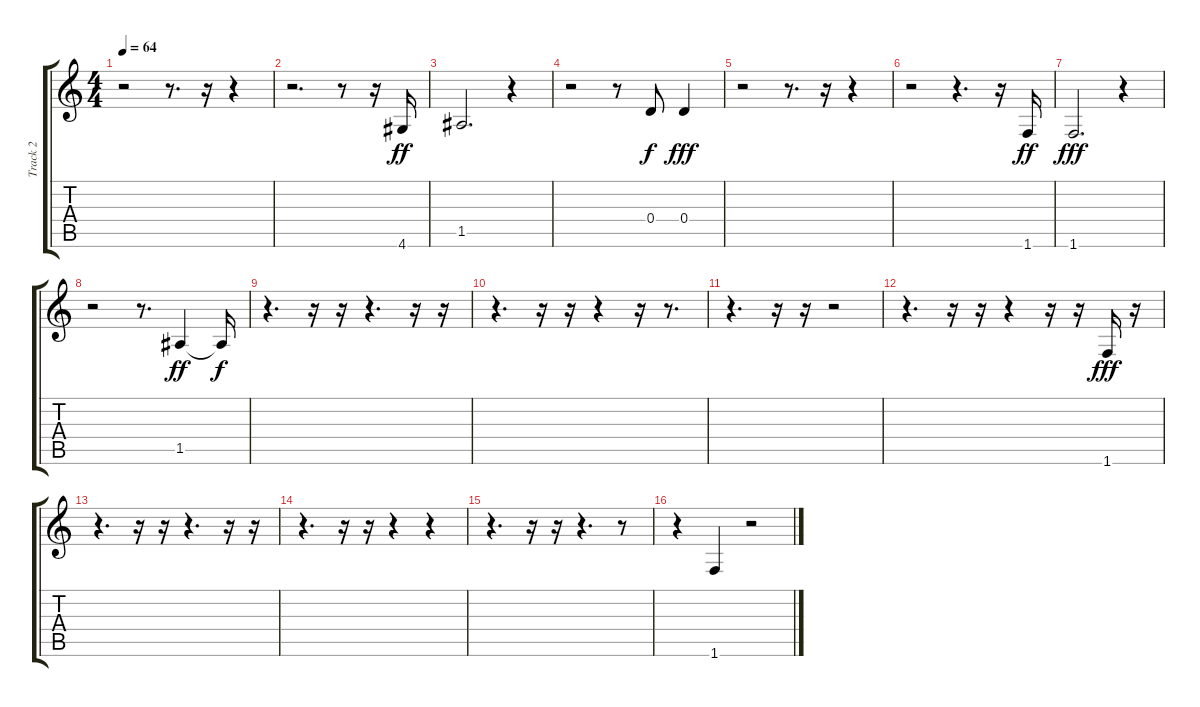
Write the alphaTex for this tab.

\track ("Track 2" "Track 2") {instrument electricbassfinger}
\staff {score tabs}
\tuning (E4 B3 G3 D3 A2 E2) {hide}
\ts (4 4)
\tempo 64
\clef g2
\ks c
r.2{dy fff} r.8{d} r.16 r.4 |
r.2{d} r.8 r.16 4.6.16{dy ff} |
1.5.2{d} r.4 |
r.2 r.8 0.4.8{dy f} 0.4.4{dy fff} |
r.2 r.8{d} r.16 r.4 |
r.2 r.4{d} r.16 1.6.16{dy ff} |
1.6.2{d dy fff} r.4 |
r.2 r.8{d} 1.5.4{dy ff} 1.5{t}.16{dy f} |
r.4{d} r.16 r.16 r.4{d} r.16 r.16 |
r.4{d} r.16 r.16 r.4 r.16 r.8{d} |
r.4{d} r.16 r.16 r.2 |
r.4{d} r.16 r.16 r.4 r.16 r.16 1.6.16{dy fff} r.16 |
r.4{d} r.16 r.16 r.4{d} r.16 r.16 |
r.4{d} r.16 r.16 r.4 r.4 |
r.4{d} r.16 r.16 r.4{d} r.8 |
r.4 1.6.4 r.2
